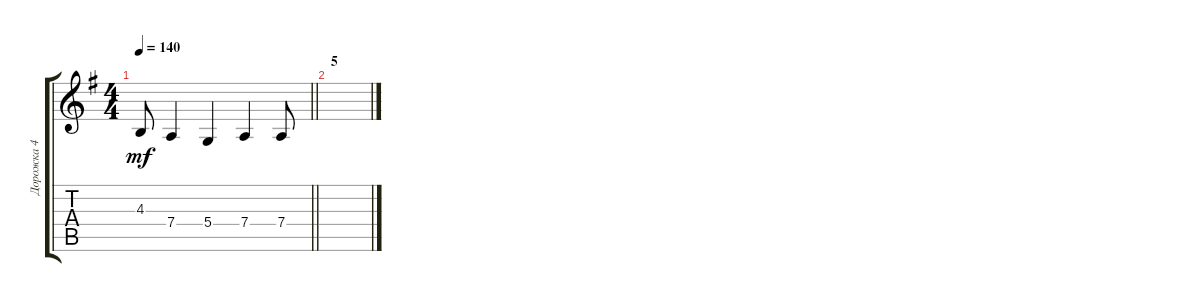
\track ("Дорожка 4" "Дорожка 4") {instrument electricpiano2}
\staff {score tabs}
\tuning (E4 B3 G3 D3 A2 E2) {hide}
\ts (4 4)
\tempo 140
\clef g2
\barLineRight lightlight
\ks g
4.3{t}.8{dy mf} 7.4.4 5.4.4 7.4.4 7.4.8 |
\section ("" "5")
